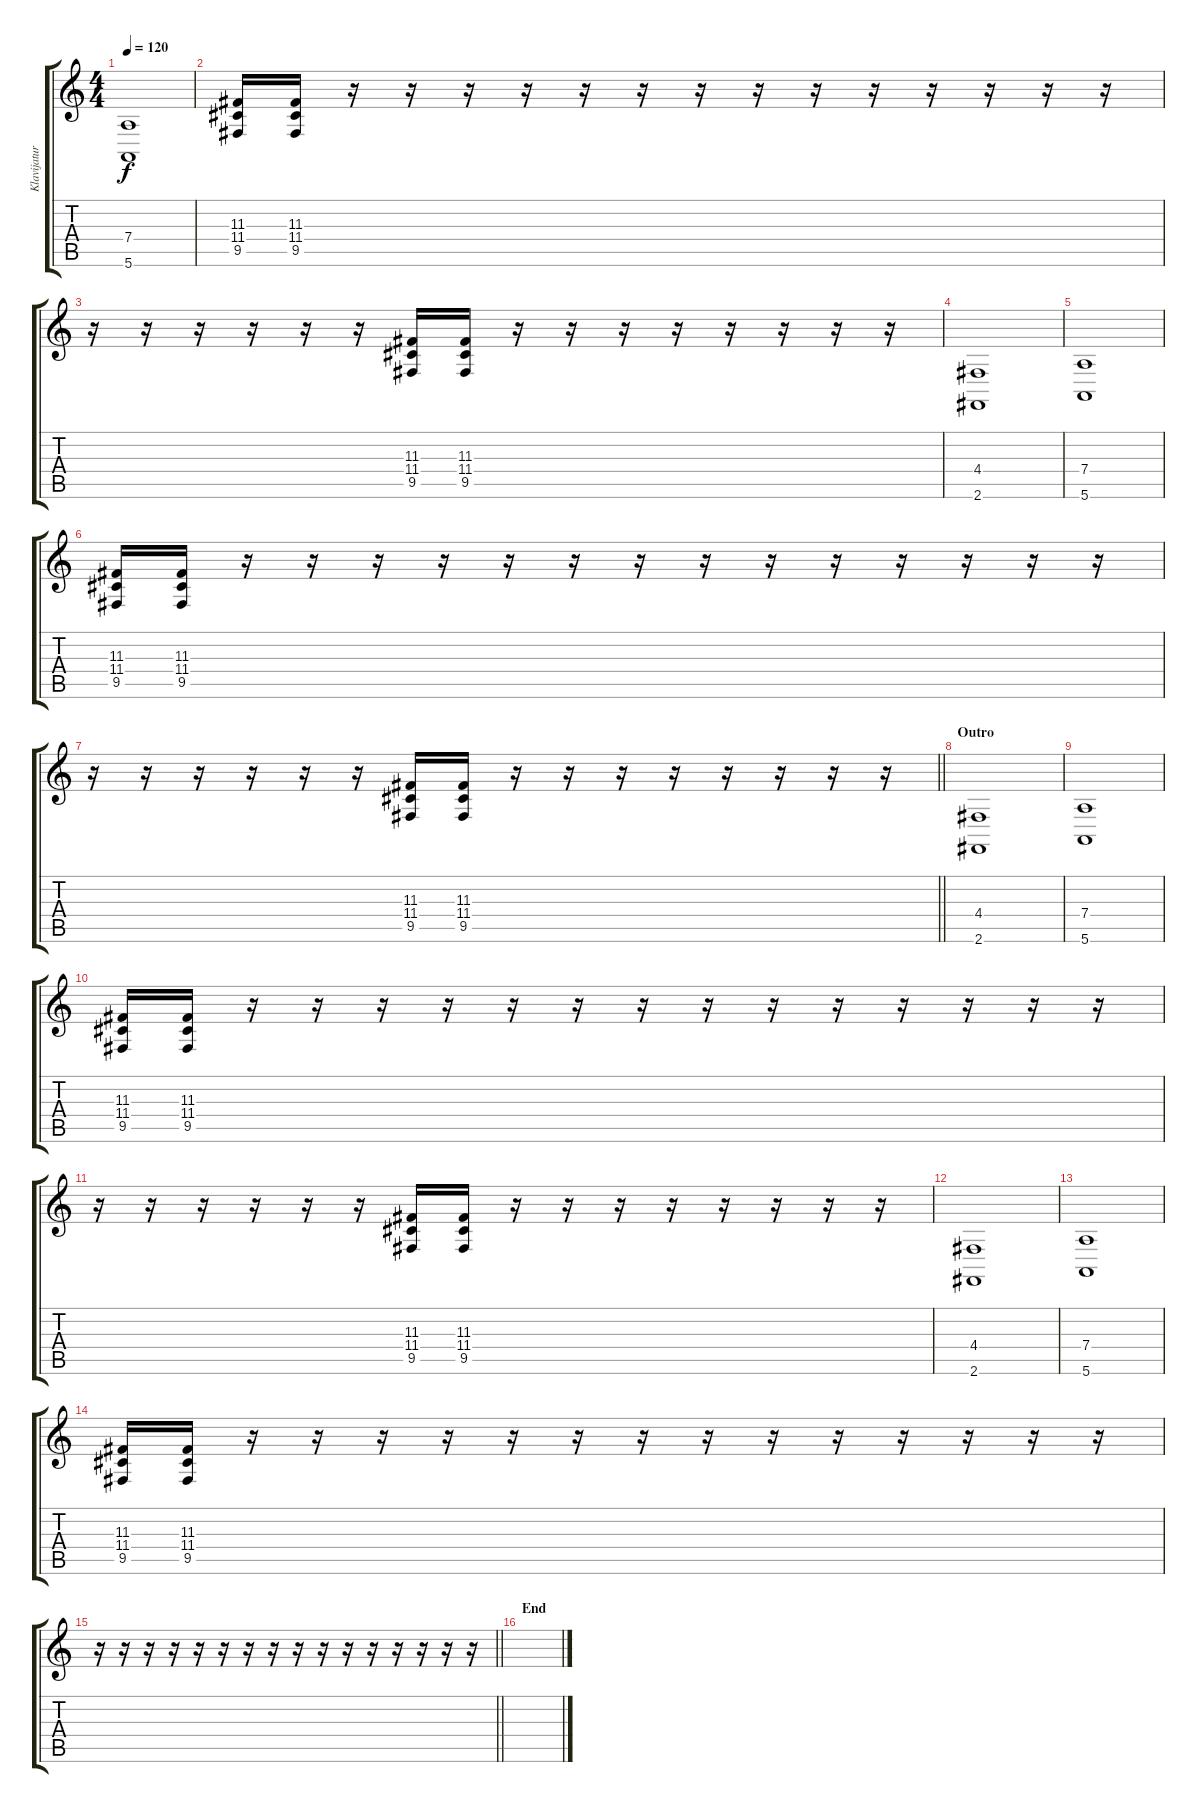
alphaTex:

\track ("Klavijature" "Klavijatur") {instrument lead1square}
\staff {score tabs}
\tuning (E4 B3 G3 D3 A2 E2) {hide}
\ts (4 4)
\tempo 120
\clef g2
\ks c
(7.4 5.6).1{dy f} |
(11.3 11.4 9.5).16 (11.3 11.4 9.5).16 r.16 r.16 r.16 r.16 r.16 r.16 r.16 r.16 r.16 r.16 r.16 r.16 r.16 r.16 |
r.16 r.16 r.16 r.16 r.16 r.16 (11.3 11.4 9.5).16 (11.3 11.4 9.5).16 r.16 r.16 r.16 r.16 r.16 r.16 r.16 r.16 |
(4.4 2.6).1{volume 10} |
(7.4 5.6).1 |
(11.3 11.4 9.5).16 (11.3 11.4 9.5).16 r.16 r.16 r.16 r.16 r.16 r.16 r.16 r.16 r.16 r.16 r.16 r.16 r.16 r.16 |
\barLineRight lightlight
r.16 r.16 r.16 r.16 r.16 r.16 (11.3 11.4 9.5).16 (11.3 11.4 9.5).16 r.16 r.16 r.16 r.16 r.16 r.16 r.16 r.16 |
\section ("" "Outro")
(4.4 2.6).1{volume 10} |
(7.4 5.6).1 |
(11.3 11.4 9.5).16 (11.3 11.4 9.5).16 r.16 r.16 r.16 r.16 r.16 r.16 r.16 r.16 r.16 r.16 r.16 r.16 r.16 r.16 |
r.16 r.16 r.16 r.16 r.16 r.16 (11.3 11.4 9.5).16 (11.3 11.4 9.5).16 r.16 r.16 r.16 r.16 r.16 r.16 r.16 r.16 |
(4.4 2.6).1{volume 10} |
(7.4 5.6).1 |
(11.3 11.4 9.5).16 (11.3 11.4 9.5).16 r.16 r.16 r.16 r.16 r.16 r.16 r.16 r.16 r.16 r.16 r.16 r.16 r.16 r.16 |
\barLineRight lightlight
r.16 r.16 r.16 r.16 r.16 r.16 r.16 r.16 r.16 r.16 r.16 r.16 r.16 r.16 r.16 r.16 |
\section ("" "End")
